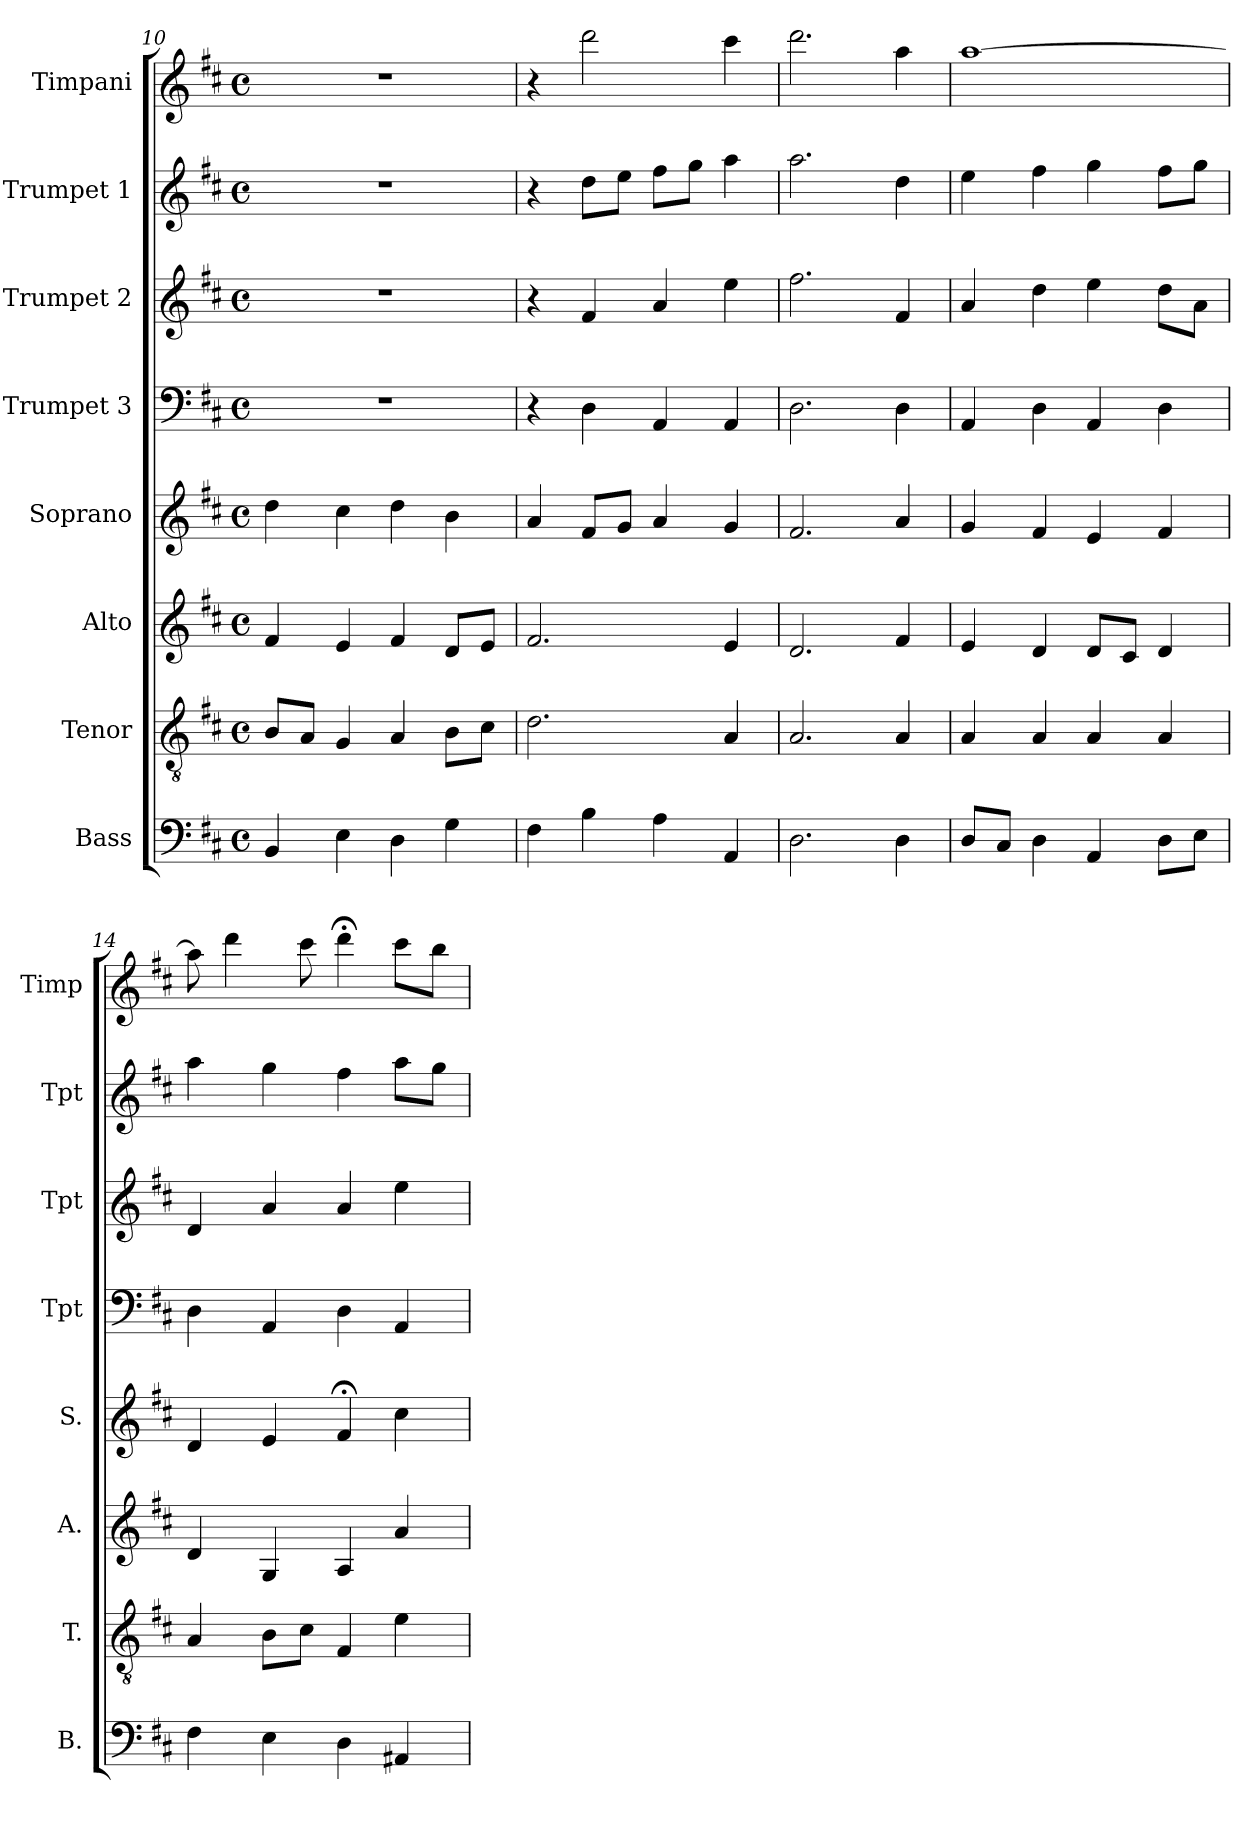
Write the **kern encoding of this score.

**kern	**kern	**kern	**kern	**kern	**kern	**kern	**kern
*part8	*part7	*part6	*part5	*part4	*part3	*part2	*part1
*staff8	*staff7	*staff6	*staff5	*staff4	*staff3	*staff2	*staff1
*I"Bass	*I"Tenor	*I"Alto	*I"Soprano	*I"Trumpet 3	*I"Trumpet 2	*I"Trumpet 1	*I"Timpani
*I'B.	*I'T.	*I'A.	*I'S.	*I'Tpt	*I'Tpt	*I'Tpt	*I'Timp
*clefF4	*clefGv2	*clefG2	*clefG2	*clefF4	*clefG2	*clefG2	*clefG2
*	*	*	*	*	*ITrd1c2	*ITrd1c2	*ITrd1c2
*k[f#c#]	*k[f#c#]	*k[f#c#]	*k[f#c#]	*k[f#c#]	*k[]	*k[]	*k[]
*D:	*D:	*D:	*D:	*D:	*C:	*C:	*C:
*M4/4	*M4/4	*M4/4	*M4/4	*M4/4	*M4/4	*M4/4	*M4/4
*met(c)	*met(c)	*met(c)	*met(c)	*met(c)	*met(c)	*met(c)	*met(c)
=10	=10	=10	=10	=10	=10	=10	=10
4BB/	8B/L	4f#/	4dd\	1r	1r	1r	1r
.	8A/J	.	.	.	.	.	.
4E\	4G/	4e/	4cc#\	.	.	.	.
4D\	4A/	4f#/	4dd\	.	.	.	.
4G\	8B\L	8d/L	4b\	.	.	.	.
.	8c#\J	8e/J	.	.	.	.	.
!!LO:PB:g=z
=11	=11	=11	=11	=11	=11	=11	=11
4F#\	2.d\	2.f#/	4a/	4r	4r	4r	4r
4B\	.	.	8f#/L	4D\	4e/	8cc\L	2ccc\
.	.	.	8g/J	.	.	8dd\J	.
4A\	.	.	4a/	4AA/	4g/	8ee\L	.
.	.	.	.	.	.	8ff\J	.
4AA/	4A/	4e/	4g/	4AA/	4dd\	4gg\	4bb\
=12	=12	=12	=12	=12	=12	=12	=12
2.D\	2.A/	2.d/	2.f#/	2.D\	2.ee\	2.gg\	2.ccc\
4D\	4A/	4f#/	4a/	4D\	4e/	4cc\	4gg\
=13	=13	=13	=13	=13	=13	=13	=13
8D/L	4A/	4e/	4g/	4AA/	4g/	4dd\	[1gg
8C#/J	.	.	.	.	.	.	.
4D\	4A/	4d/	4f#/	4D\	4cc\	4ee\	.
4AA/	4A/	8d/L	4e/	4AA/	4dd\	4ff\	.
.	.	8c#/J	.	.	.	.	.
8D\L	4A/	4d/	4f#/	4D\	8cc\L	8ee\L	.
8E\J	.	.	.	.	8g\J	8ff\J	.
=14	=14	=14	=14	=14	=14	=14	=14
4F#\	4A/	4d/	4d/	4D\	4c/	4gg\	8gg\]
.	.	.	.	.	.	.	4ccc\
4E\	8B\L	4G/	4e/	4AA/	4g/	4ff\	.
.	8c#\J	.	.	.	.	.	8bb\
4D\	4F#/	4A/	4f#;</	4D\	4g/	4ee\	4ccc;<\
4AA#/	4e\	4a/	4cc#\	4AA/	4dd\	8gg\L	8bb\L
.	.	.	.	.	.	8ff\J	8aa\J
=	=	=	=	=	=	=	=
*-	*-	*-	*-	*-	*-	*-	*-
